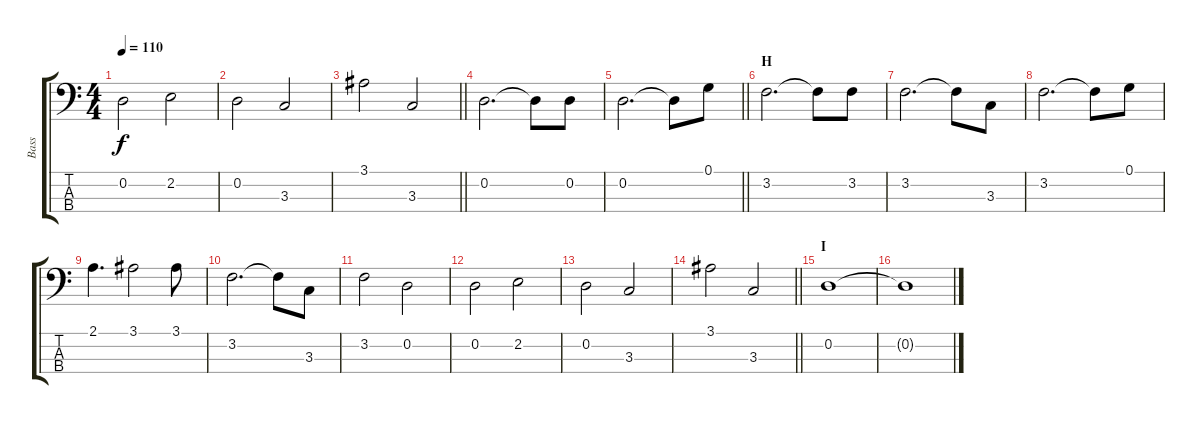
\track ("Bass" "Bass") {instrument slapbass1}
\staff {score tabs}
\tuning (G2 D2 A1 E1) {hide}
\ts (4 4)
\tempo 110
\clef f4
\ks c
0.2.2{dy f} 2.2.2 |
0.2.2 3.3.2 |
\barLineRight lightlight
3.1.2 3.3.2 |
0.2.2{d} 0.2{t}.8 0.2.8 |
\barLineRight lightlight
0.2.2{d} 0.2{t}.8 0.1.8 |
\section ("" "H")
3.2.2{d} 3.2{t}.8 3.2.8 |
3.2.2{d} 3.2{t}.8 3.3.8 |
3.2.2{d} 3.2{t}.8 0.1.8 |
2.1.4{d} 3.1.2 3.1.8 |
3.2.2{d} 3.2{t}.8 3.3.8 |
3.2.2 0.2.2 |
0.2.2 2.2.2 |
0.2.2 3.3.2 |
\barLineRight lightlight
3.1.2 3.3.2 |
\section ("" "I")
0.2.1 |
0.2{t}.1
